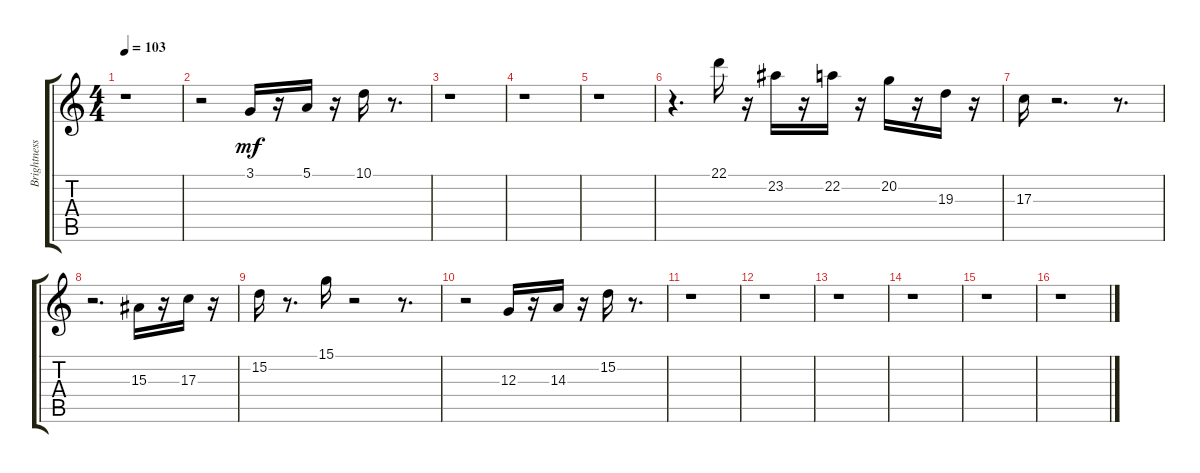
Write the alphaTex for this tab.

\track ("Brightness" "Brightness") {instrument fx5brightness}
\staff {score tabs}
\tuning (E4 B3 G3 D3 A2 E2) {hide}
\ts (4 4)
\tempo 103
\clef g2
\ks c
r.1{dy mf} |
r.2 3.1.16 r.16 5.1.16 r.16 10.1.16 r.8{d} |
r.1 |
r.1 |
r.1 |
r.4{d} 22.1.16 r.16 23.2.16 r.16 22.2.16 r.16 20.2.16 r.16 19.3.16 r.16 |
17.3.16 r.2{d} r.8{d} |
r.2{d} 15.3.16 r.16 17.3.16 r.16 |
15.2.16 r.8{d} 15.1.16 r.2 r.8{d} |
r.2 12.3.16 r.16 14.3.16 r.16 15.2.16 r.8{d} |
r.1 |
r.1 |
r.1 |
r.1 |
r.1 |
r.1
